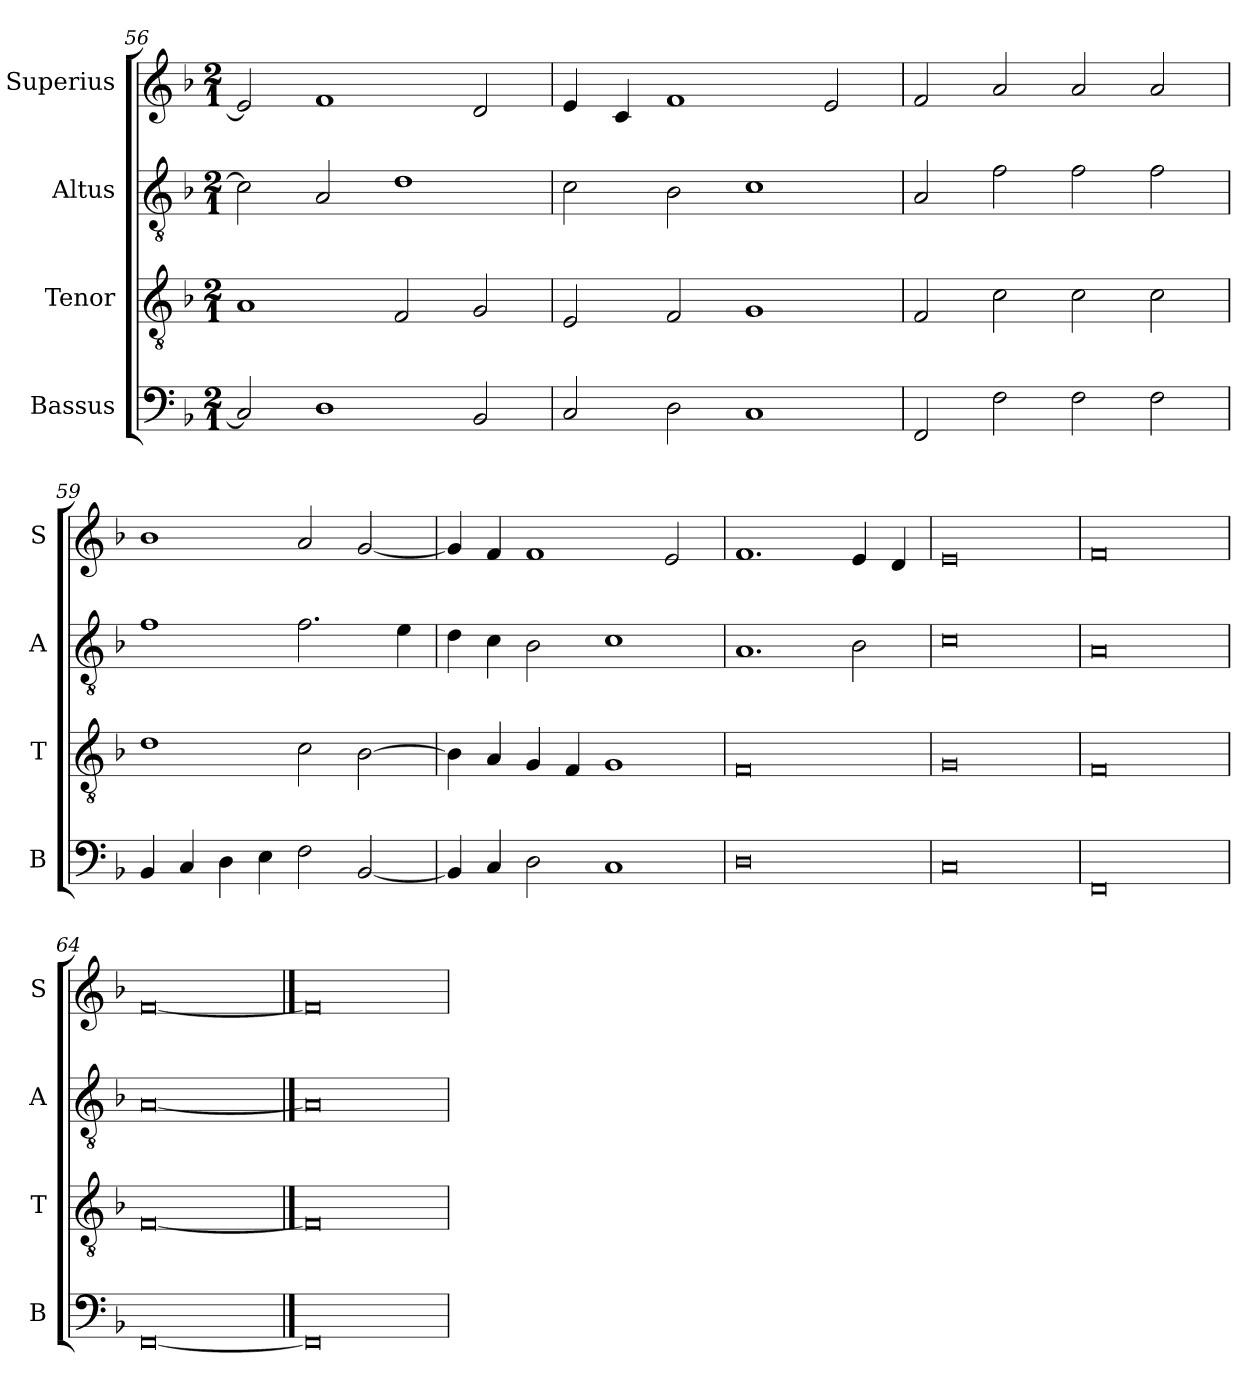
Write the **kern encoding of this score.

**kern	**kern	**kern	**kern
*part4	*part3	*part2	*part1
*staff4	*staff3	*staff2	*staff1
*I"Bassus	*I"Tenor	*I"Altus	*I"Superius
*I'B	*I'T	*I'A	*I'S
*clefF4	*clefGv2	*clefGv2	*clefG2
*k[b-]	*k[b-]	*k[b-]	*k[b-]
*F:	*F:	*F:	*F:
*M2/1	*M2/1	*M2/1	*M2/1
=56	=56	=56	=56
2C]	1A	2c]	2e]
1D	.	2A	1f
.	2F	1d	.
2BB-	2G	.	2d
=57	=57	=57	=57
2C	2E	2c	4e
.	.	.	4c
2D	2F	2B-	1f
1C	1G	1c	.
.	.	.	2e
=58	=58	=58	=58
2FF	2F	2A	2f
2F	2c	2f	2a
2F	2c	2f	2a
2F	2c	2f	2a
=59	=59	=59	=59
4BB-	1d	1f	1b-
4C	.	.	.
4D	.	.	.
4E	.	.	.
2F	2c	2.f	2a
[2BB-	[2B-	.	[2g
.	.	4e	.
=60	=60	=60	=60
4BB-]	4B-]	4d	4g]
4C	4A	4c	4f
2D	4G	2B-	1f
.	4F	.	.
1C	1G	1c	.
.	.	.	2e
=61	=61	=61	=61
0D	0F	1.A	1.f
.	.	2B-	4e
.	.	.	4d
=62	=62	=62	=62
0C	0G	0c	0e
=63	=63	=63	=63
0FF	0F	0A	0f
=64	=64	=64	=64
[0FF	[0F	[0A	[0f
==65	==65	==65	==65
0FF]	0F]	0A]	0f]
=	=	=	=
*-	*-	*-	*-
